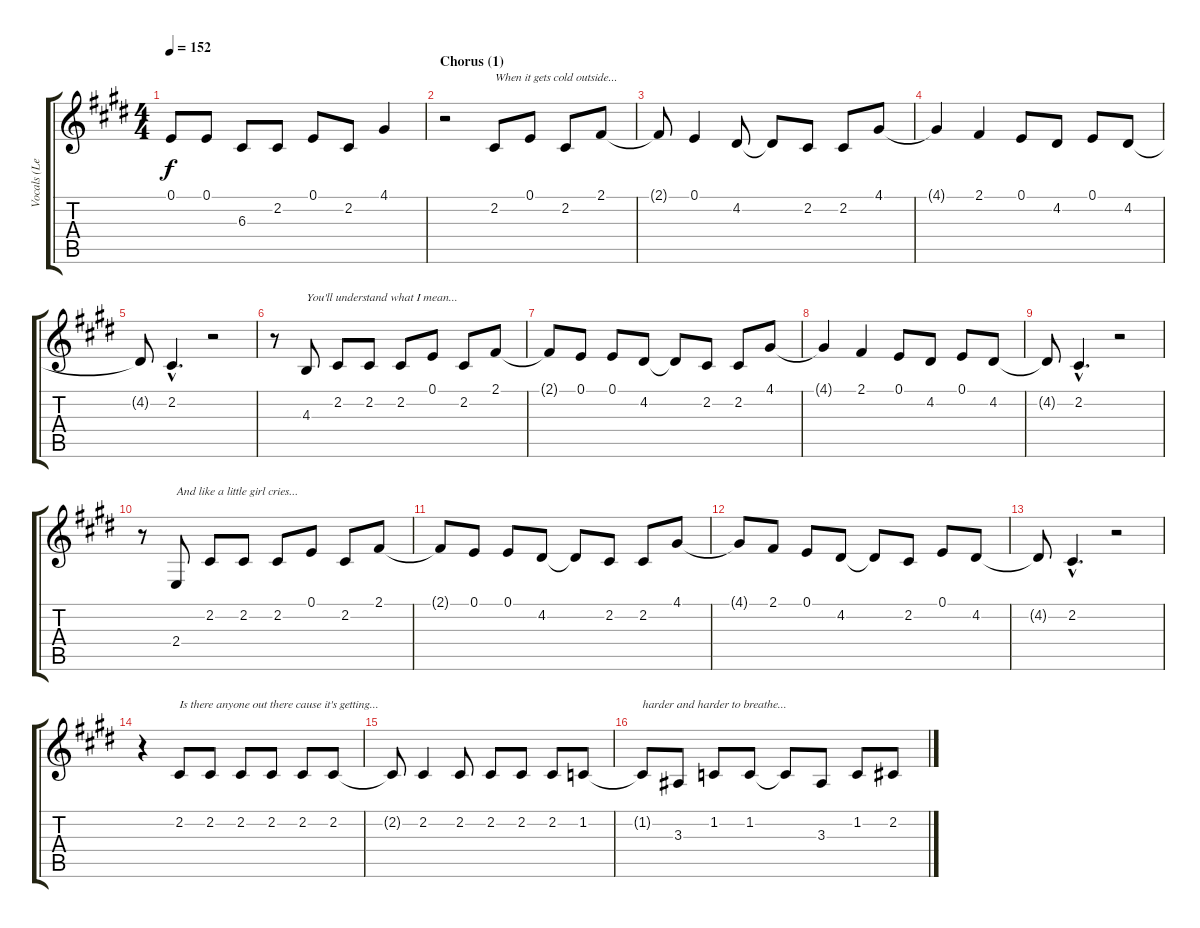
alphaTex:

\track ("Vocals (Lead)" "Vocals (Le") {instrument frenchhorn}
\staff {score tabs}
\tuning (E4 B3 G3 D3 A2 E2) {hide}
\ts (4 4)
\tempo 152
\clef g2
\ks c#minor
0.1.8{dy f} 0.1.8 6.3.8 2.2.8 0.1.8 2.2.8 4.1.4 |
\section ("" "Chorus (1)")
r.2 2.2.8{txt "When it gets cold outside..."} 0.1.8 2.2.8 2.1.8 |
2.1{t}.8 0.1.4 4.2.8 4.2{t}.8 2.2.8 2.2.8 4.1.8 |
4.1{t}.4 2.1.4 0.1.8 4.2.8 0.1.8 4.2.8 |
4.2{t}.8 2.2{hac}.4{d} r.2 |
r.8 4.3.8{txt "You'll understand what I mean..."} 2.2.8 2.2.8 2.2.8 0.1.8 2.2.8 2.1.8 |
2.1{t}.8 0.1.8 0.1.8 4.2.8 4.2{t}.8 2.2.8 2.2.8 4.1.8 |
4.1{t}.4 2.1.4 0.1.8 4.2.8 0.1.8 4.2.8 |
4.2{t}.8 2.2{hac}.4{d} r.2 |
r.8 2.4.8{txt "And like a little girl cries..."} 2.2.8 2.2.8 2.2.8 0.1.8 2.2.8 2.1.8 |
2.1{t}.8 0.1.8 0.1.8 4.2.8 4.2{t}.8 2.2.8 2.2.8 4.1.8 |
4.1{t}.8 2.1.8 0.1.8 4.2.8 4.2{t}.8 2.2.8 0.1.8 4.2.8 |
4.2{t}.8 2.2{hac}.4{d} r.2 |
r.4 2.2.8{txt "Is there anyone out there cause it's getting..."} 2.2.8 2.2.8 2.2.8 2.2.8 2.2.8 |
2.2{t}.8 2.2.4 2.2.8 2.2.8 2.2.8 2.2.8 1.2.8 |
1.2{t}.8{txt "harder and harder to breathe..."} 3.3.8 1.2.8 1.2.8 1.2{t}.8 3.3.8 1.2.8 2.2.8
